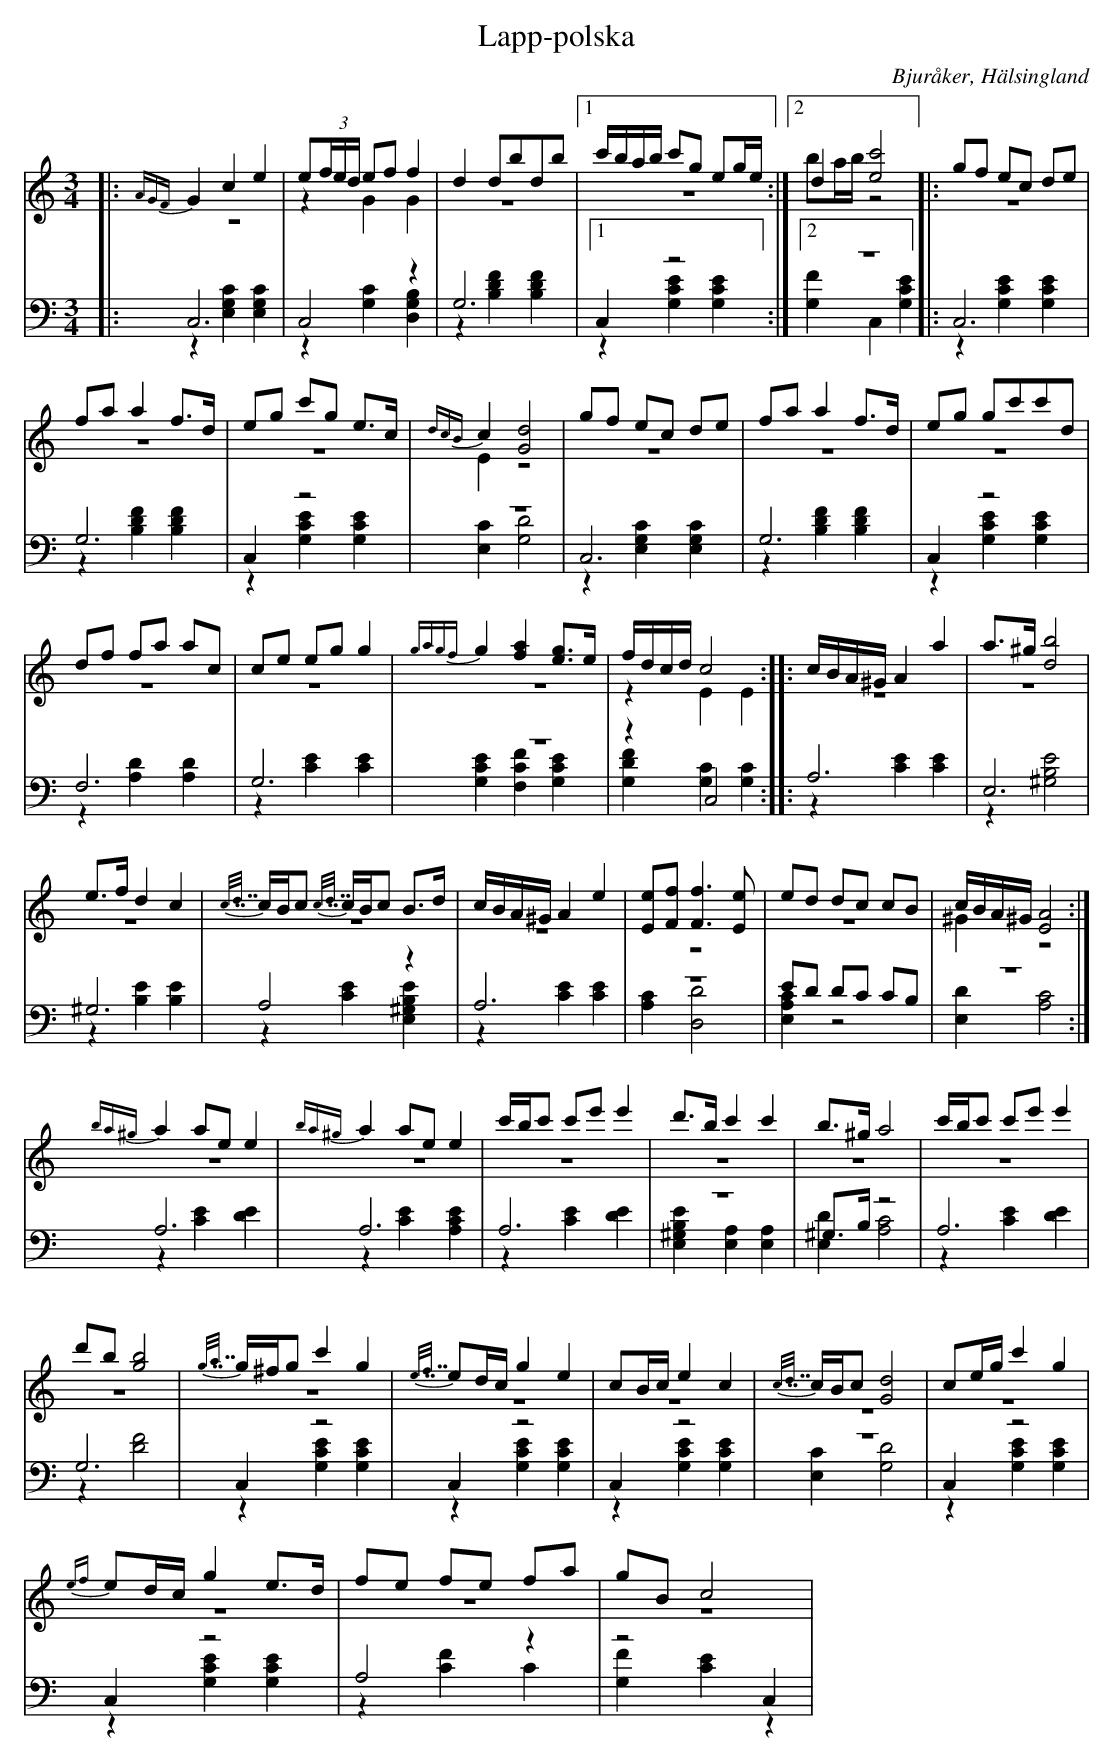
X:1
T: Lapp-polska
O: Bjuråker, Hälsingland
M: 3/4
L: 1/8
K: C
V:1
V:2 merge
V:3
V:4 merge
V:1
|:{A8/5G6/5F}G2 c2 e2|e(3f/e/d/ ef f2|d2 dbdb|1 c'/b/a/b/ c'g eg/e/:|2 d2 [e4c'4]|:gf ec de|
fa a2 f>d|eg c'g e>c|{d8/5c7/5B6/5}c2 [G4d4]|gf ec de|fa a2 f>d|eg gc'c'd|
df fa ac|ce eg g2|{g8/5a8/5g8/5f8/5}g2 [f2a2] [eg]>e|f/d/c/d/  c4::c/B/A/^G/ A2 a2|a>^g [d4b4]|
e>f d2 c2|{c7/8d7/8}c/B/c {c7/8d7/8}c/B/c B>d|c/B/A/^G/ A2 e2|[Ee][Ff] [F3f3] [Ee] |ed dc cB|c/B/A/^G/ [E4A4]:|
{ba^g}a2 ae e2|{ba^g}a2 ae e2|c'/b/c' c'e' e'2  |d'>b c'2 c'2|b>^g a4|c'/b/c' c'e' e'2|
d'b [g4b4]|{g7/8a7/8}g/^f/g c'2 g2|{e7/8f7/8}ed/c/ g2 e2|cB/c/ e2 c2|{c7/8d7/8}c/B/c [G4d4]|ce/g/ c'2 g2|
{ef}ed/c/ g2 e>d|fe fe fa|gB c4|
V:2
|:z6|z2 G2 G2|z6|1 z6:|2 ba/b/ z4|:z6|
z6|z6|E2 z4|z6|z6|z6|
z6|z6|z6|z2 E2 E2:||:z6|z6|
z6|z6|z6|z6|z6|^G2 z4:|
|z6|z6|z6|z6|z6|z6|
z6|z6|z6|z6|z6|z6|
z6|z6|z6|
V:3  clef=bass
|:C,6|C,4 z2|G,6|1 C,2 z4:|2 z6|:C,6|
G,6|C,2 z4|z6|C,6|G,6|C,2 z4|
F,6|G,6|z6|z2 C,4::A,6|E,6|
^G,6|A,4 z2|A,6|z6|ED DC CB,|z6:|
A,6|A,6|A,6|z6|^G,>B, z4|A,6|
G,6|C,2 z4|C,2 z4|C,2 z4|z6|C,2 z4|
C,2 z4|A,4 z2|z4 C,2|
V:4  clef=bass
|:z2 [E,2G,2C2] [E,2G,2C2]|z2 [G,2C2] [D,2G,2B,2]|z2 [B,2D2F2] [B,2D2F2]|1 z2 [G,2C2E2] [G,2C2E2]:|2 [G,2F2] C,2 [G,2C2E2]|:z2 [G,2C2E2] [G,2C2E2]|z2 [B,2D2F2] [B,2D2F2]|z2 [G,2C2E2] [G,2C2E2]|[E,2C2] [G,4D4]|z2 [E,2G,2C2] [E,2G,2C2]|z2 [B,2D2F2] [B,2D2F2]| z2 [G,2C2E2] [G,2C2E2]|
z2 [A,2D2] [A,2D2]|z2 [C2E2] [C2E2]|[G,2C2E2] [F,2C2F2] [G,2C2E2] |[G,2D2F2] [G,2C2] [G,2C2]::z2 [C2E2] [C2E2]|z2 [^G,4B,4E4]|
z2 [B,2E2] [B,2E2]|z2 [C2E2] [E,2^G,2B,2E2]|z2 [C2E2] [C2E2]|[A,2C2] [D,4D4]|[E,2A,2C2] z4|[E,2D2] [A,4C4]:|
z2 [C2E2] [D2E2]|z2 [C2E2] [A,2C2E2]|z2 [C2E2] [D2E2]|[E,2^G,2B,2E2] [A,2E,2] [A,2E,2]|[E,2D2] [A,4C4]|z2 [C2E2] [D2E2]|
z2 [D4F4]|z2 [G,2C2E2] [G,2C2E2]|z2 [G,2C2E2] [G,2C2E2]|z2 [G,2C2E2] [G,2C2E2]|[E,2C2] [G,4D4]|z2 [G,2C2E2] [G,2C2E2]|
z2 [G,2C2E2] [G,2C2E2]|z2 [C2F2] C2|[G,2F2] [C2E2] z2|
